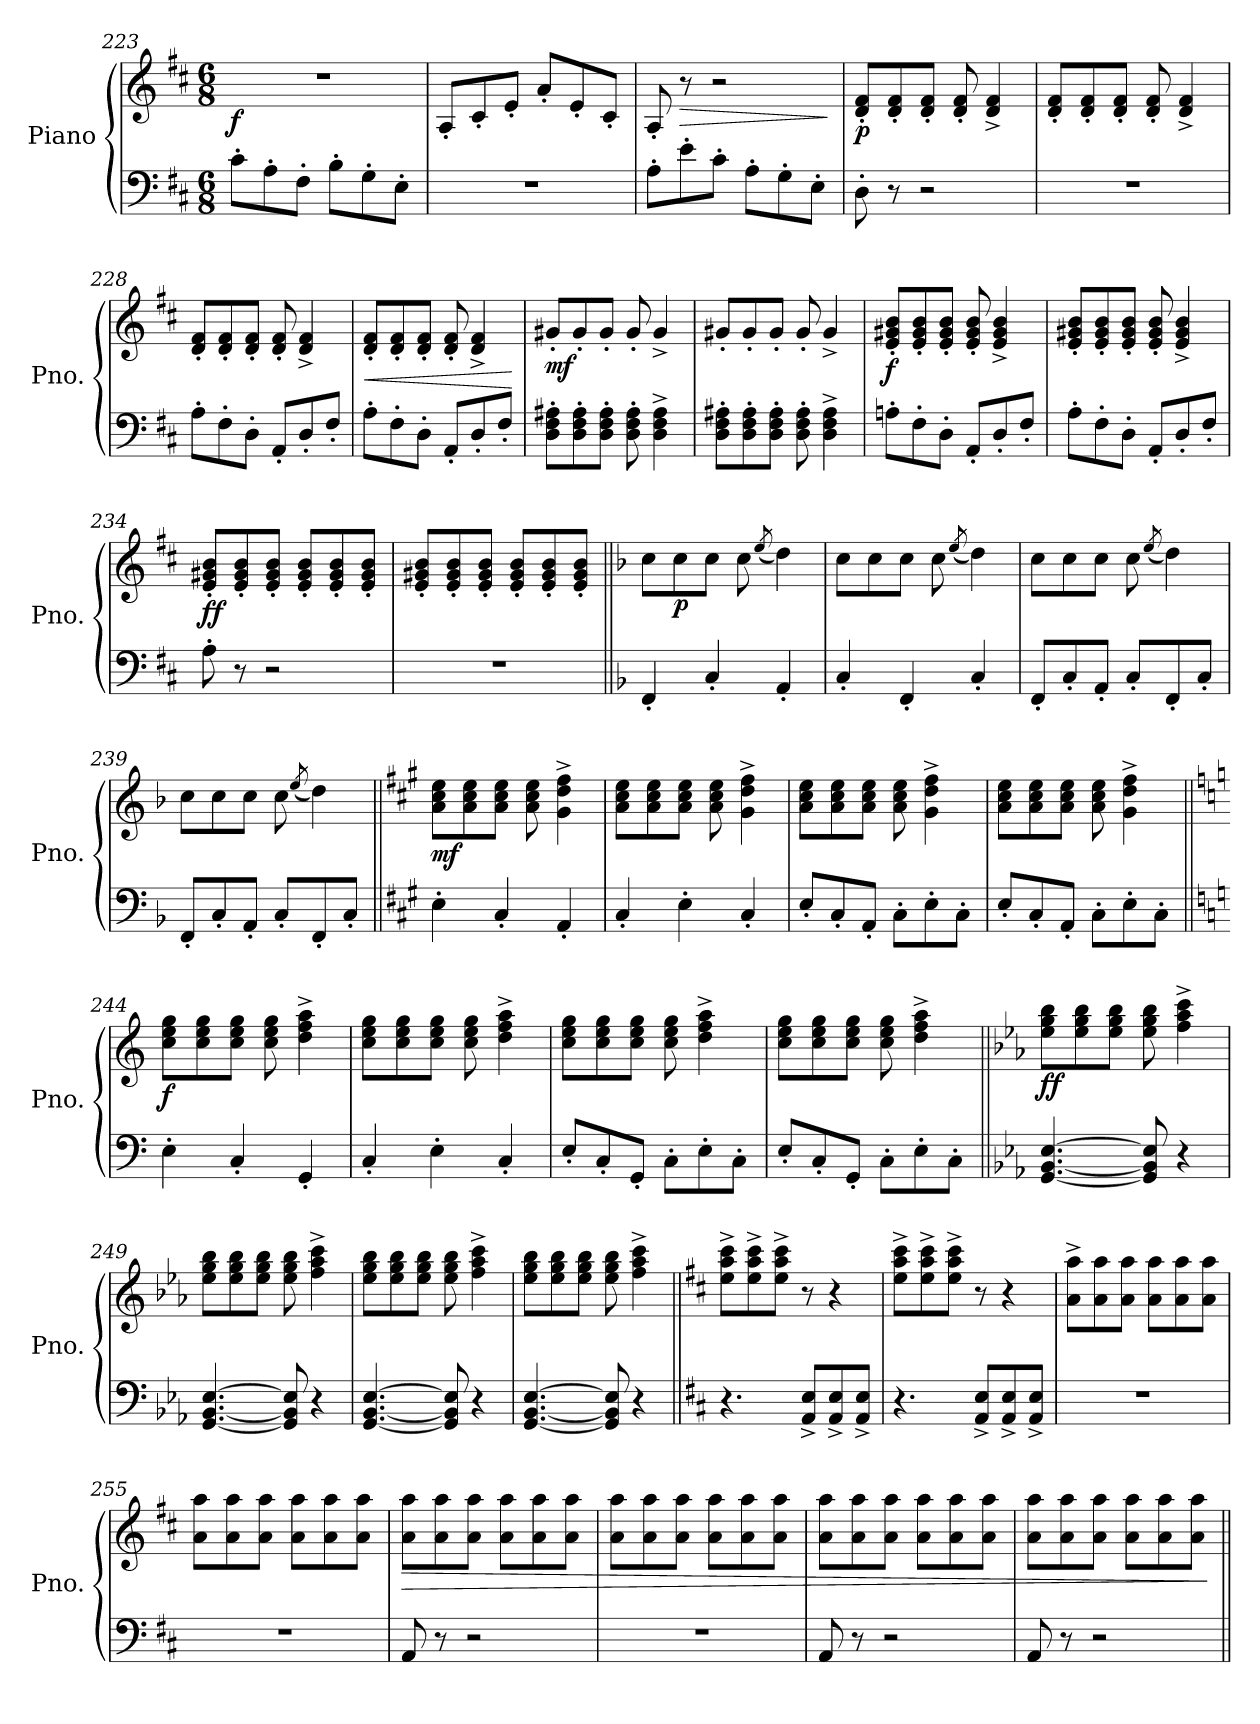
**kern	**kern	**dynam
*part1	*part1	*part1
*staff2	*staff1	*staff1/2
*I"Piano	*	*
*I'Pno.	*	*
*clefF4	*clefG2	*
*k[f#c#]	*k[f#c#]	*
*M6/8	*M6/8	*
=223	=223	=223
!	!	!LO:DY:b
8c#'\L	2.r	f
8A'\	.	.
8F#'\J	.	.
8B'\L	.	.
8G'\	.	.
8E'\J	.	.
=224	=224	=224
2.r	8A'/L	.
.	8c#'/	.
.	8e'/J	.
.	8a'/L	.
.	8e'/	.
.	8c#'/J	.
=225	=225	=225
8A'\L	8A'/	.
!	!	!LO:HP:b
8e'\	8r	>
8c#'\J	2r	.
8A'\L	.	.
8G'\	.	.
8E'\J	.	.
.	.	]
=226	=226	=226
!	!	!LO:DY:b
8D'\	8d/' 8f#/'L	p
8r	8d/' 8f#/'	.
2r	8d/' 8f#/'J	.
.	8d/' 8f#/'	.
.	4d/^ 4f#/^	.
=227	=227	=227
2.r	8d/' 8f#/'L	.
.	8d/' 8f#/'	.
.	8d/' 8f#/'J	.
.	8d/' 8f#/'	.
.	4d/^ 4f#/^	.
!!LO:LB:g=z
=228	=228	=228
8A'\L	8d/' 8f#/'L	.
8F#'\	8d/' 8f#/'	.
8D'\J	8d/' 8f#/'J	.
8AA'/L	8d/' 8f#/'	.
8D'/	4d/^ 4f#/^	.
8F#'/J	.	.
=229	=229	=229
!	!	!LO:HP:b
8A'\L	8d/' 8f#/'L	<
8F#'\	8d/' 8f#/'	.
8D'\J	8d/' 8f#/'J	.
8AA'/L	8d/' 8f#/'	.
8D'/	4d/^ 4f#/^	.
8F#'/J	.	.
.	.	[
=230	=230	=230
!	!	!LO:DY:b
8D\' 8F#\' 8A#X\'L	8g#X'/L	mf
8D\' 8F#\' 8A#\'	8g#'/	.
8D\' 8F#\' 8A#\'J	8g#'/J	.
8D\' 8F#\' 8A#\'	8g#'/	.
4D\^ 4F#\^ 4A#\^	4g#^/	.
=231	=231	=231
8D\' 8F#\' 8A#X\'L	8g#X'/L	.
8D\' 8F#\' 8A#\'	8g#'/	.
8D\' 8F#\' 8A#\'J	8g#'/J	.
8D\' 8F#\' 8A#\'	8g#'/	.
4D\^ 4F#\^ 4A#\^	4g#^/	.
=232	=232	=232
!	!	!LO:DY:b
8An'\L	8e/' 8g#X/' 8b/'L	f
8F#'\	8e/' 8g#/' 8b/'	.
8D'\J	8e/' 8g#/' 8b/'J	.
8AA'/L	8e/' 8g#/' 8b/'	.
8D'/	4e/^ 4g#/^ 4b/^	.
8F#'/J	.	.
=233	=233	=233
8A'\L	8e/' 8g#X/' 8b/'L	.
8F#'\	8e/' 8g#/' 8b/'	.
8D'\J	8e/' 8g#/' 8b/'J	.
8AA'/L	8e/' 8g#/' 8b/'	.
8D'/	4e/^ 4g#/^ 4b/^	.
8F#'/J	.	.
!!LO:LB:g=z
=234	=234	=234
!	!	!LO:DY:b
8A'\	8e/' 8g#X/' 8b/'L	ff
8r	8e/' 8g#/' 8b/'	.
2r	8e/' 8g#/' 8b/'J	.
.	8e/' 8g#/' 8b/'L	.
.	8e/' 8g#/' 8b/'	.
.	8e/' 8g#/' 8b/'J	.
=235	=235	=235
2.r	8e/' 8g#X/' 8b/'L	.
.	8e/' 8g#/' 8b/'	.
.	8e/' 8g#/' 8b/'J	.
.	8e/' 8g#/' 8b/'L	.
.	8e/' 8g#/' 8b/'	.
.	8e/' 8g#/' 8b/'J	.
=236||	=236||	=236||
*k[b-]	*k[b-]	*
4FF'/	8cc\L	.
!	!	!LO:DY:b
.	8cc\	p
4C'/	8cc\J	.
.	8cc\	.
.	(8qee/	.
4AA'/	4dd\)	.
=237	=237	=237
4C'/	8cc\L	.
.	8cc\	.
4FF'/	8cc\J	.
.	8cc\	.
.	(8qee/	.
4C'/	4dd\)	.
=238	=238	=238
8FF'/L	8cc\L	.
8C'/	8cc\	.
8AA'/J	8cc\J	.
8C'/L	8cc\	.
.	(8qee/	.
8FF'/	4dd\)	.
8C'/J	.	.
!!LO:LB:g=z
=239	=239	=239
8FF'/L	8cc\L	.
8C'/	8cc\	.
8AA'/J	8cc\J	.
8C'/L	8cc\	.
.	(8qee/	.
8FF'/	4dd\)	.
8C'/J	.	.
=240||	=240||	=240||
*k[f#c#g#]	*k[f#c#g#]	*
!	!	!LO:DY:b
4E'\	8a\ 8cc#\ 8ee\L	mf
.	8a\ 8cc#\ 8ee\	.
4C#'/	8a\ 8cc#\ 8ee\J	.
.	8a\ 8cc#\ 8ee\	.
4AA'/	4g#\^ 4dd\^ 4ff#\^	.
=241	=241	=241
4C#'/	8a\ 8cc#\ 8ee\L	.
.	8a\ 8cc#\ 8ee\	.
4E'\	8a\ 8cc#\ 8ee\J	.
.	8a\ 8cc#\ 8ee\	.
4C#'/	4g#\^ 4dd\^ 4ff#\^	.
=242	=242	=242
8E'/L	8a\ 8cc#\ 8ee\L	.
8C#'/	8a\ 8cc#\ 8ee\	.
8AA'/J	8a\ 8cc#\ 8ee\J	.
8C#'\L	8a\ 8cc#\ 8ee\	.
8E'\	4g#\^ 4dd\^ 4ff#\^	.
8C#'\J	.	.
=243	=243	=243
8E'/L	8a\ 8cc#\ 8ee\L	.
8C#'/	8a\ 8cc#\ 8ee\	.
8AA'/J	8a\ 8cc#\ 8ee\J	.
8C#'\L	8a\ 8cc#\ 8ee\	.
8E'\	4g#\^ 4dd\^ 4ff#\^	.
8C#'\J	.	.
=244||	=244||	=244||
*k[]	*k[]	*
!	!	!LO:DY:b
4E'\	8cc\ 8ee\ 8gg\L	f
.	8cc\ 8ee\ 8gg\	.
4C'/	8cc\ 8ee\ 8gg\J	.
.	8cc\ 8ee\ 8gg\	.
4GG'/	4dd\^ 4ff\^ 4aa\^	.
!!LO:LB:g=z
=245	=245	=245
4C'/	8cc\ 8ee\ 8gg\L	.
.	8cc\ 8ee\ 8gg\	.
4E'\	8cc\ 8ee\ 8gg\J	.
.	8cc\ 8ee\ 8gg\	.
4C'/	4dd\^ 4ff\^ 4aa\^	.
=246	=246	=246
8E'/L	8cc\ 8ee\ 8gg\L	.
8C'/	8cc\ 8ee\ 8gg\	.
8GG'/J	8cc\ 8ee\ 8gg\J	.
8C'\L	8cc\ 8ee\ 8gg\	.
8E'\	4dd\^ 4ff\^ 4aa\^	.
8C'\J	.	.
=247	=247	=247
8E'/L	8cc\ 8ee\ 8gg\L	.
8C'/	8cc\ 8ee\ 8gg\	.
8GG'/J	8cc\ 8ee\ 8gg\J	.
8C'\L	8cc\ 8ee\ 8gg\	.
8E'\	4dd\^ 4ff\^ 4aa\^	.
8C'\J	.	.
=248||	=248||	=248||
*k[b-e-a-]	*k[b-e-a-]	*
!	!	!LO:DY:b
[4.GG/ [4.BB-/ [4.E-/	8ee-\ 8gg\ 8bb-\L	ff
.	8ee-\ 8gg\ 8bb-\	.
.	8ee-\ 8gg\ 8bb-\J	.
8GG/] 8BB-/] 8E-/]	8ee-\ 8gg\ 8bb-\	.
4r	4ff\^ 4aa-\^ 4ccc\^	.
=249	=249	=249
[4.GG/ [4.BB-/ [4.E-/	8ee-\ 8gg\ 8bb-\L	.
.	8ee-\ 8gg\ 8bb-\	.
.	8ee-\ 8gg\ 8bb-\J	.
8GG/] 8BB-/] 8E-/]	8ee-\ 8gg\ 8bb-\	.
4r	4ff\^ 4aa-\^ 4ccc\^	.
=250	=250	=250
[4.GG/ [4.BB-/ [4.E-/	8ee-\ 8gg\ 8bb-\L	.
.	8ee-\ 8gg\ 8bb-\	.
.	8ee-\ 8gg\ 8bb-\J	.
8GG/] 8BB-/] 8E-/]	8ee-\ 8gg\ 8bb-\	.
4r	4ff\^ 4aa-\^ 4ccc\^	.
!!LO:PB:g=z
=251	=251	=251
[4.GG/ [4.BB-/ [4.E-/	8ee-\ 8gg\ 8bb-\L	.
.	8ee-\ 8gg\ 8bb-\	.
.	8ee-\ 8gg\ 8bb-\J	.
8GG/] 8BB-/] 8E-/]	8ee-\ 8gg\ 8bb-\	.
4r	4ff\^ 4aa-\^ 4ccc\^	.
=252||	=252||	=252||
*k[f#c#]	*k[f#c#]	*
4.r	8ee\^ 8aa\^ 8ccc#\^L	.
.	8ee\^ 8aa\^ 8ccc#\^	.
.	8ee\^ 8aa\^ 8ccc#\^J	.
8AA/^ 8E/^L	8r	.
8AA/^ 8E/^	4r	.
8AA/^ 8E/^J	.	.
=253	=253	=253
4.r	8ee\^ 8aa\^ 8ccc#\^L	.
.	8ee\^ 8aa\^ 8ccc#\^	.
.	8ee\^ 8aa\^ 8ccc#\^J	.
8AA/^ 8E/^L	8r	.
8AA/^ 8E/^	4r	.
8AA/^ 8E/^J	.	.
=254	=254	=254
2.r	8a\^ 8aa\^L	.
.	8a\ 8aa\	.
.	8a\ 8aa\J	.
.	8a\ 8aa\L	.
.	8a\ 8aa\	.
.	8a\ 8aa\J	.
=255	=255	=255
2.r	8a\ 8aa\L	.
.	8a\ 8aa\	.
.	8a\ 8aa\J	.
.	8a\ 8aa\L	.
.	8a\ 8aa\	.
.	8a\ 8aa\J	.
!!LO:LB:g=z
=256	=256	=256
!	!	!LO:HP:b
8AA/	8a\ 8aa\L	>
8r	8a\ 8aa\	.
2r	8a\ 8aa\J	.
.	8a\ 8aa\L	.
.	8a\ 8aa\	.
.	8a\ 8aa\J	.
=257	=257	=257
2.r	8a\ 8aa\L	.
.	8a\ 8aa\	.
.	8a\ 8aa\J	.
.	8a\ 8aa\L	.
.	8a\ 8aa\	.
.	8a\ 8aa\J	.
=258	=258	=258
8AA/	8a\ 8aa\L	.
8r	8a\ 8aa\	.
2r	8a\ 8aa\J	.
.	8a\ 8aa\L	.
.	8a\ 8aa\	.
.	8a\ 8aa\J	.
=259	=259	=259
8AA/	8a\ 8aa\L	.
8r	8a\ 8aa\	.
2r	8a\ 8aa\J	.
.	8a\ 8aa\L	.
.	8a\ 8aa\	.
.	8a\ 8aa\J	.
.	.	]
=||	=||	=||
*-	*-	*-
